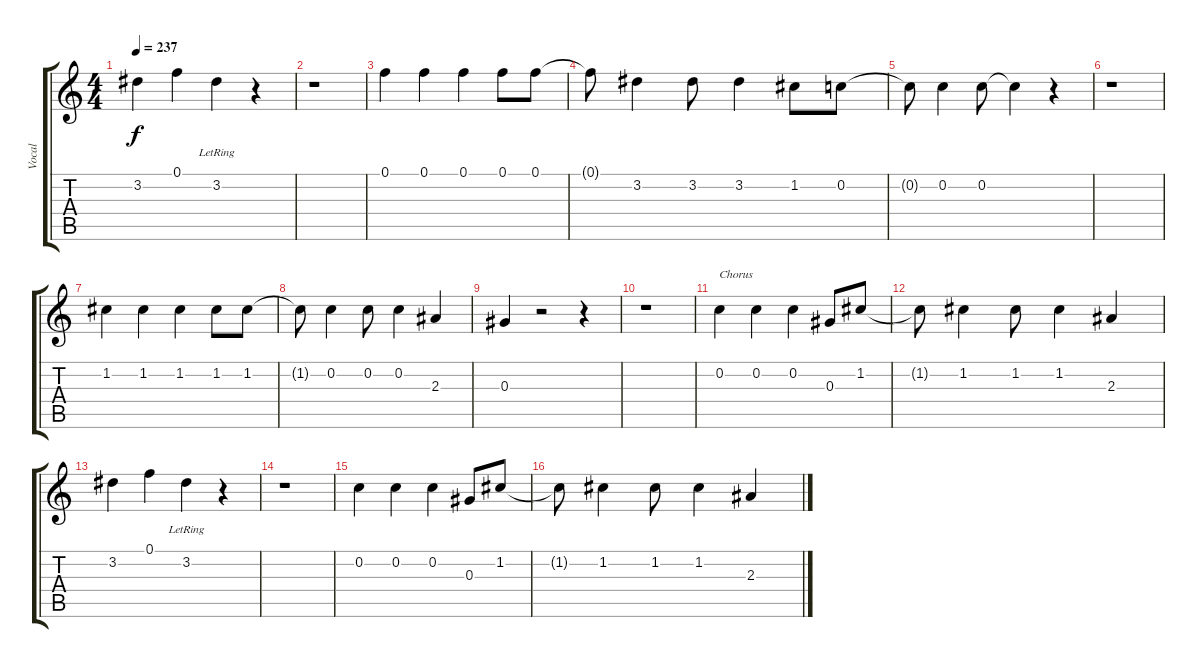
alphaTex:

\track ("Vocal" "Vocal") {instrument distortionguitar}
\staff {score tabs}
\tuning (F4 C4 Ab3 Eb3 Bb2 F2) {hide}
\ts (4 4)
\tempo 237
\clef g2
\ks c
3.2.4{dy f} 0.1.4 3.2{lr}.4 r.4 |
r.1 |
0.1.4 0.1.4 0.1.4 0.1.8 0.1.8 |
0.1{t}.8 3.2.4 3.2.8 3.2.4 1.2.8 0.2.8 |
0.2{t}.8 0.2.4 0.2.8 0.2{t}.4 r.4 |
r.1 |
1.2.4 1.2.4 1.2.4 1.2.8 1.2.8 |
1.2{t}.8 0.2.4 0.2.8 0.2.4 2.3.4 |
0.3.4 r.2 r.4 |
r.1 |
0.2.4{txt "Chorus"} 0.2.4 0.2.4 0.3.8 1.2.8 |
1.2{t}.8 1.2.4 1.2.8 1.2.4 2.3.4 |
3.2.4 0.1.4 3.2{lr}.4 r.4 |
r.1 |
0.2.4 0.2.4 0.2.4 0.3.8 1.2.8 |
1.2{t}.8 1.2.4 1.2.8 1.2.4 2.3.4
